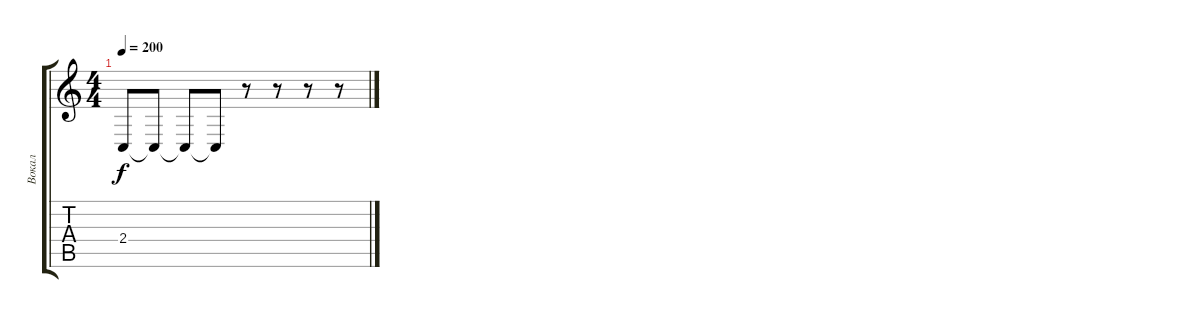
\track ("Вокал" "Вокал") {instrument baritonesax}
\staff {score tabs}
\tuning (C4 G3 Eb3 Bb2 F2 C2) {hide}
\ts (4 4)
\tempo 200
\clef g2
\ks c
2.4.8{dy f} 2.4{t}.8 2.4{t}.8 2.4{t}.8 r.8 r.8 r.8 r.8
